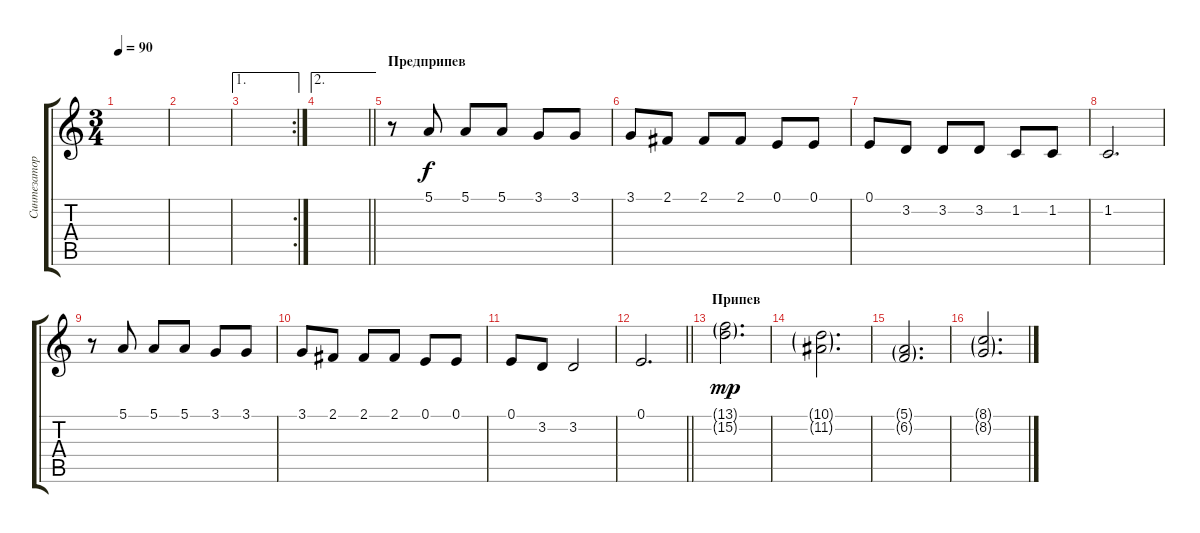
\track ("Синтезатор 1" "Синтезатор") {instrument stringensemble1}
\staff {score tabs}
\tuning (E4 B3 G3 D3 A2 E2) {hide}
\ts (3 4)
\tempo 90
\clef g2
\ks c
|
|
\ae 1
\rc 2
|
\ae 2
\barLineRight lightlight
|
\section ("" "Предприпев")
r.8 5.1.8 5.1.8 5.1.8 3.1.8 3.1.8 |
3.1.8 2.1.8 2.1.8 2.1.8 0.1.8 0.1.8 |
0.1.8 3.2.8 3.2.8 3.2.8 1.2.8 1.2.8 |
1.2.2{d} |
r.8 5.1.8 5.1.8 5.1.8 3.1.8 3.1.8 |
3.1.8 2.1.8 2.1.8 2.1.8 0.1.8 0.1.8 |
0.1.8 3.2.8 3.2.2 |
\barLineRight lightlight
0.1.2{d} |
\section ("" "Припев")
(13.1{g} 15.2{g}).2{d dy mp} |
(10.1{g} 11.2{g}).2{d} |
(5.1{g} 6.2{g}).2{d} |
(8.1{g} 8.2{g}).2{d}
